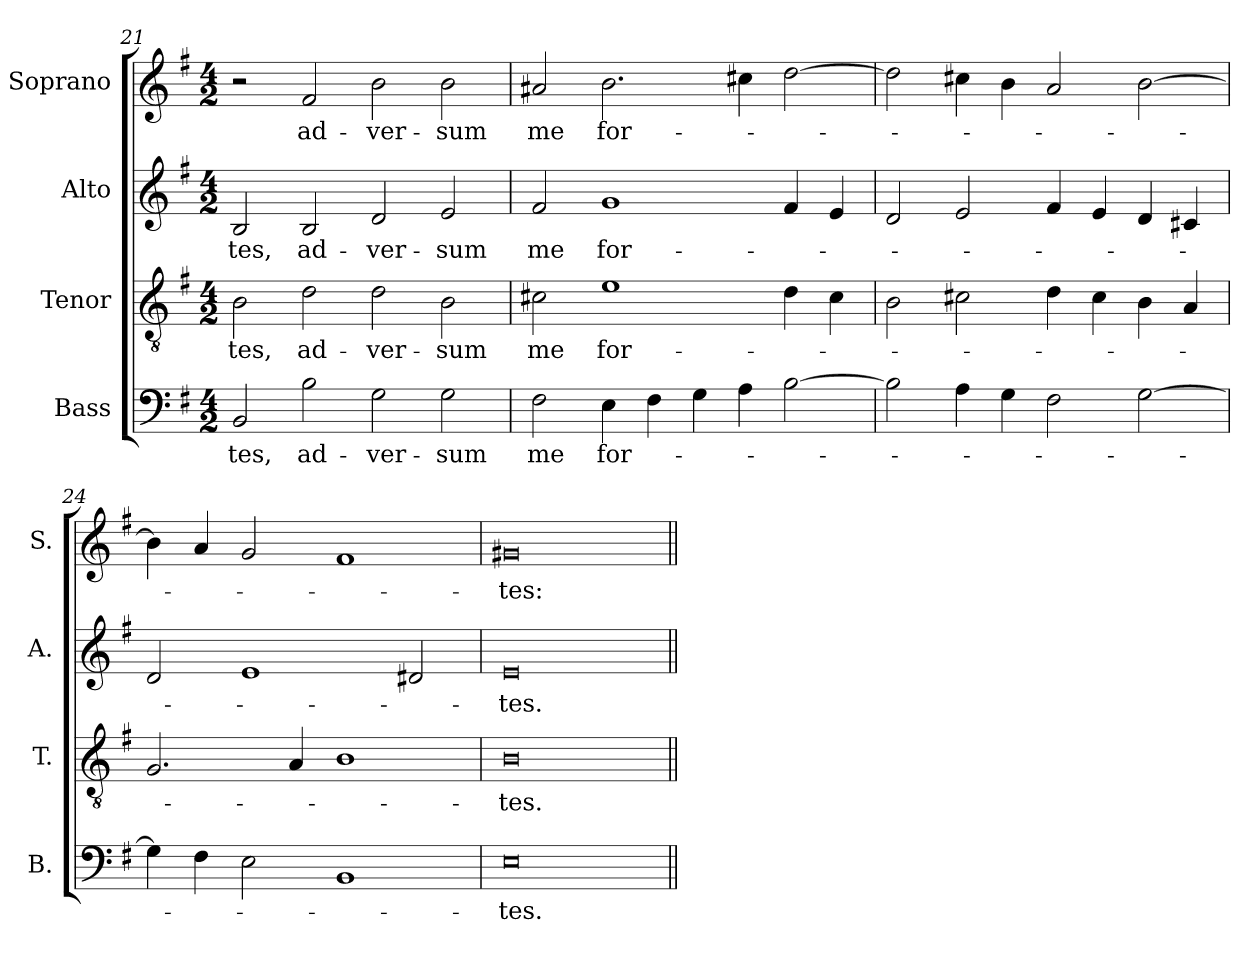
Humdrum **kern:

**kern	**text	**kern	**text	**kern	**text	**kern	**text
*part4	*part4	*part3	*part3	*part2	*part2	*part1	*part1
*staff4	*staff4	*staff3	*staff3	*staff2	*staff2	*staff1	*staff1
*I"Bass	*	*I"Tenor	*	*I"Alto	*	*I"Soprano	*
*I'B.	*	*I'T.	*	*I'A.	*	*I'S.	*
*clefF4	*	*clefGv2	*	*clefG2	*	*clefG2	*
*	*	*ITrd7c12	*	*	*	*	*
*k[f#]	*	*k[f#]	*	*k[f#]	*	*k[f#]	*
*G:	*	*G:	*	*G:	*	*G:	*
*M4/2	*	*M4/2	*	*M4/2	*	*M4/2	*
=21	=21	=21	=21	=21	=21	=21	=21
!	!LO:LY:b:color=#000000	!	!	!	!	!	!
!	!	!	!LO:LY:b:color=#000000	!	!	!	!
!	!	!	!	!	!LO:LY:b:color=#000000	!	!
2BBi/	-tes,	2BBi\	-tes,	2Bi/	-tes,	2r	.
!	!LO:LY:b:color=#000000	!	!	!	!	!	!
!	!	!	!LO:LY:b:color=#000000	!	!	!	!
!	!	!	!	!	!LO:LY:b:color=#000000	!	!
!	!	!	!	!	!	!	!LO:LY:b:color=#000000
2Bi\	ad-	2Di\	ad-	2Bi/	ad-	2f#i/	ad-
!	!LO:LY:b:color=#000000	!	!	!	!	!	!
!	!	!	!LO:LY:b:color=#000000	!	!	!	!
!	!	!	!	!	!LO:LY:b:color=#000000	!	!
!	!	!	!	!	!	!	!LO:LY:b:color=#000000
2Gi\	-ver-	2Di\	-ver-	2di/	-ver-	2bi\	-ver-
!	!LO:LY:b:color=#000000	!	!	!	!	!	!
!	!	!	!LO:LY:b:color=#000000	!	!	!	!
!	!	!	!	!	!LO:LY:b:color=#000000	!	!
!	!	!	!	!	!	!	!LO:LY:b:color=#000000
2Gi\	-sum	2BBi\	-sum	2ei/	-sum	2bi\	-sum
=22	=22	=22	=22	=22	=22	=22	=22
!	!LO:LY:b:color=#000000	!	!	!	!	!	!
!	!	!	!LO:LY:b:color=#000000	!	!	!	!
!	!	!	!	!	!LO:LY:b:color=#000000	!	!
!	!	!	!	!	!	!	!LO:LY:b:color=#000000
2F#i\	me	2C#Xi\	me	2f#i/	me	2a#Xi/	me
!	!LO:LY:b:color=#000000	!	!	!	!	!	!
!	!	!	!LO:LY:b:color=#000000	!	!	!	!
!	!	!	!	!	!LO:LY:b:color=#000000	!	!
!	!	!	!	!	!	!	!LO:LY:b:color=#000000
4Ei\	for-	1Ei	for-	1gi	for-	2.bi\	for-
4F#i\	.	.	.	.	.	.	.
4Gi\	.	.	.	.	.	.	.
4Ai\	.	.	.	.	.	4cc#Xi\	.
[2Bi\	.	4Di\	.	4f#i/	.	[2ddi\	.
.	.	4C#i\	.	4ei/	.	.	.
!!LO:PB:g=z
=23	=23	=23	=23	=23	=23	=23	=23
2Bi\]	.	2BBi\	.	2di/	.	2ddi\]	.
4Ai\	.	2C#Xi\	.	2ei/	.	4cc#Xi\	.
4Gi\	.	.	.	.	.	4bi\	.
2F#i\	.	4Di\	.	4f#i/	.	2ai/	.
.	.	4C#i\	.	4ei/	.	.	.
[2Gi\	.	4BBi\	.	4di/	.	[2bi\	.
.	.	4AAi/	.	4c#Xi/	.	.	.
=24	=24	=24	=24	=24	=24	=24	=24
4Gi\]	.	2.GGi/	.	2di/	.	4bi\]	.
4F#i\	.	.	.	.	.	4ai/	.
2Ei\	.	.	.	1ei	.	2gi/	.
.	.	4AAi/	.	.	.	.	.
1BBi	.	1BBi	.	.	.	1f#i	.
.	.	.	.	2d#Xi/	.	.	.
=25	=25	=25	=25	=25	=25	=25	=25
!	!LO:LY:b:color=#000000	!	!	!	!	!	!
!	!	!	!LO:LY:b:color=#000000	!	!	!	!
!	!	!	!	!	!LO:LY:b:color=#000000	!	!
!	!	!	!	!	!	!	!LO:LY:b:color=#000000
0Ei	-tes.	0BBi	-tes.	0ei	-tes.	0g#Xi	-tes:
=||	=||	=||	=||	=||	=||	=||	=||
*-	*-	*-	*-	*-	*-	*-	*-
